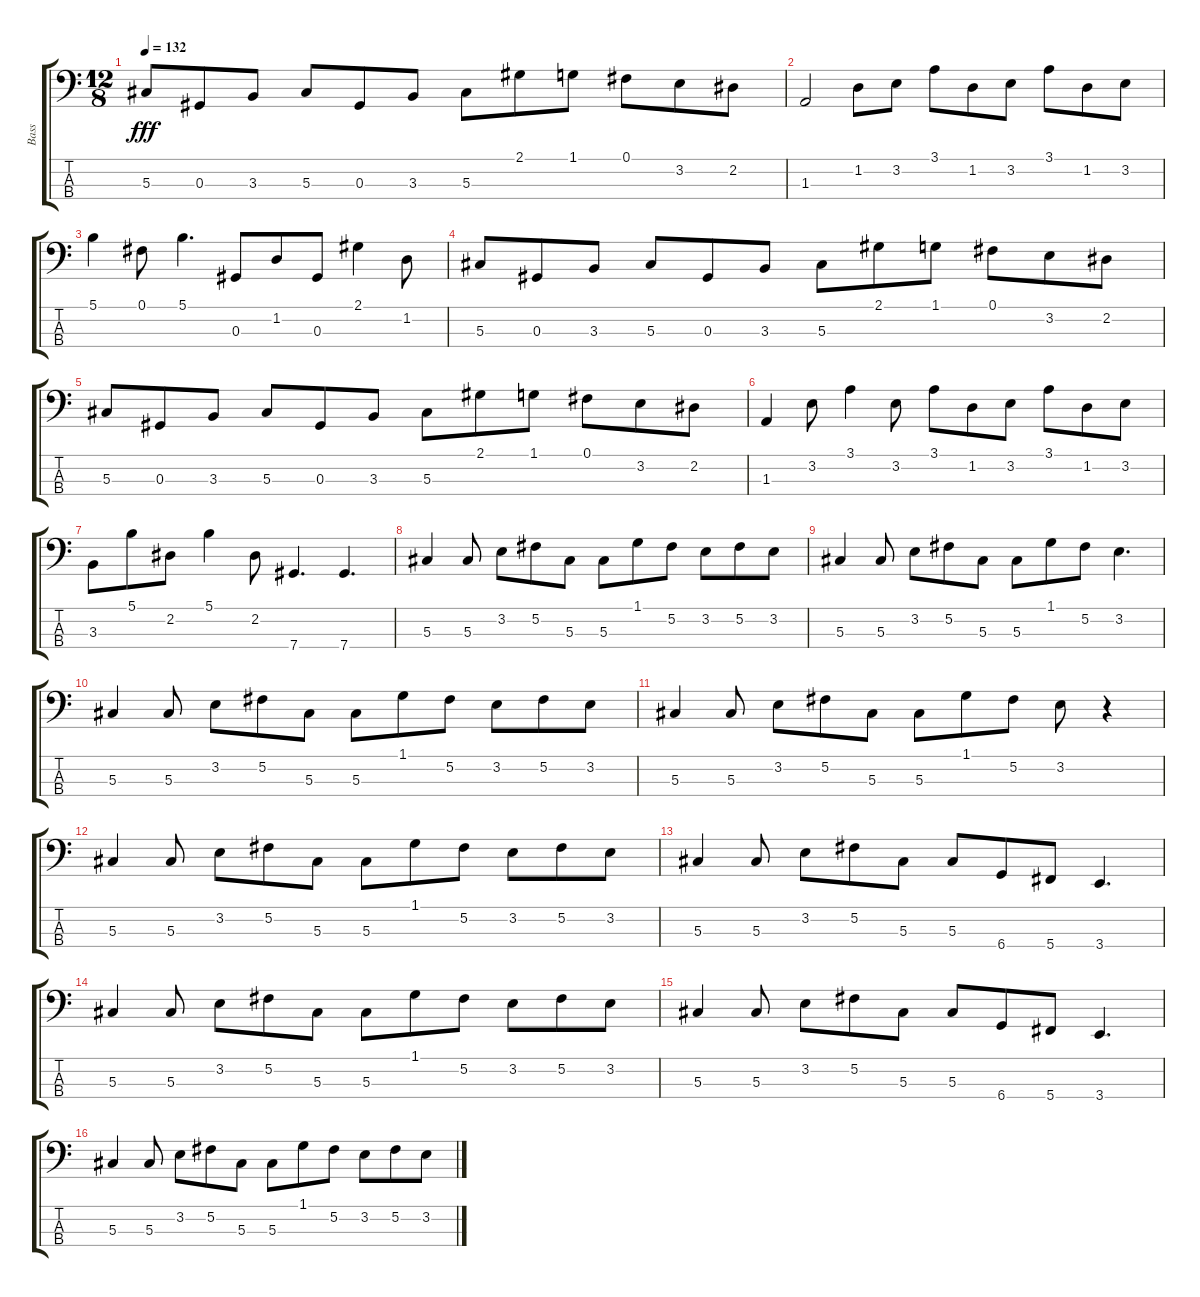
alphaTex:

\track ("Bass" "Bass") {instrument electricbasspick}
\staff {score tabs}
\tuning (Gb2 Db2 Ab1 Db1) {hide}
\ts (12 8)
\tempo 132
\clef f4
\ks c
5.3.8{dy fff} 0.3.8 3.3.8 5.3.8 0.3.8 3.3.8 5.3.8 2.1.8 1.1.8 0.1.8 3.2.8 2.2.8 |
1.3.2 1.2.8 3.2.8 3.1.8 1.2.8 3.2.8 3.1.8 1.2.8 3.2.8 |
5.1.4 0.1.8 5.1.4{d} 0.3.8 1.2.8 0.3.8 2.1.4 1.2.8 |
5.3.8 0.3.8 3.3.8 5.3.8 0.3.8 3.3.8 5.3.8 2.1.8 1.1.8 0.1.8 3.2.8 2.2.8 |
5.3.8 0.3.8 3.3.8 5.3.8 0.3.8 3.3.8 5.3.8 2.1.8 1.1.8 0.1.8 3.2.8 2.2.8 |
1.3.4 3.2.8 3.1.4 3.2.8 3.1.8 1.2.8 3.2.8 3.1.8 1.2.8 3.2.8 |
3.3.8 5.1.8 2.2.8 5.1.4 2.2.8 7.4.4{d} 7.4.4{d} |
5.3.4 5.3.8 3.2.8 5.2.8 5.3.8 5.3.8 1.1.8 5.2.8 3.2.8 5.2.8 3.2.8 |
5.3.4 5.3.8 3.2.8 5.2.8 5.3.8 5.3.8 1.1.8 5.2.8 3.2.4{d} |
5.3.4 5.3.8 3.2.8 5.2.8 5.3.8 5.3.8 1.1.8 5.2.8 3.2.8 5.2.8 3.2.8 |
5.3.4 5.3.8 3.2.8 5.2.8 5.3.8 5.3.8 1.1.8 5.2.8 3.2.8 r.4 |
5.3.4 5.3.8 3.2.8 5.2.8 5.3.8 5.3.8 1.1.8 5.2.8 3.2.8 5.2.8 3.2.8 |
5.3.4 5.3.8 3.2.8 5.2.8 5.3.8 5.3.8 6.4.8 5.4.8 3.4.4{d} |
5.3.4 5.3.8 3.2.8 5.2.8 5.3.8 5.3.8 1.1.8 5.2.8 3.2.8 5.2.8 3.2.8 |
5.3.4 5.3.8 3.2.8 5.2.8 5.3.8 5.3.8 6.4.8 5.4.8 3.4.4{d} |
5.3.4 5.3.8 3.2.8 5.2.8 5.3.8 5.3.8 1.1.8 5.2.8 3.2.8 5.2.8 3.2.8
